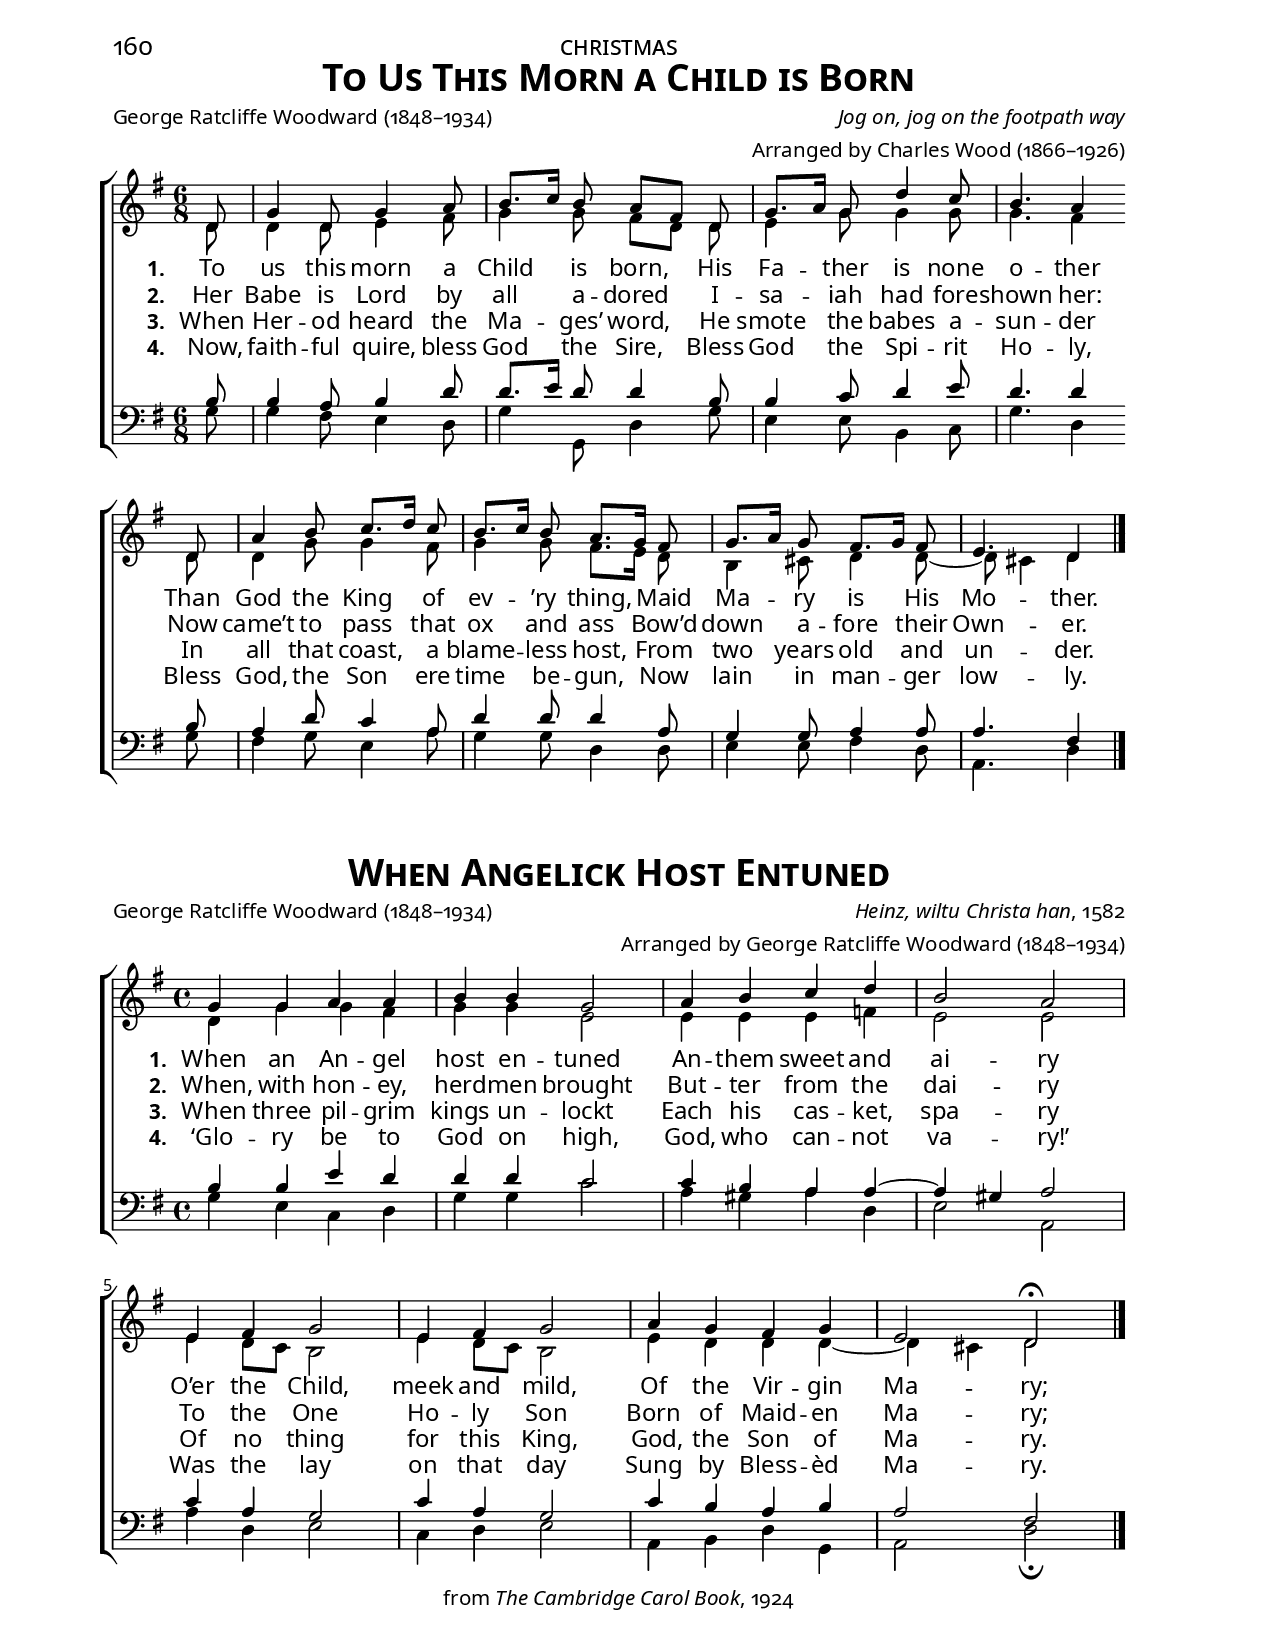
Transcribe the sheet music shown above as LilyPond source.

\version "2.24.0"
\include "util.ly"
\header {
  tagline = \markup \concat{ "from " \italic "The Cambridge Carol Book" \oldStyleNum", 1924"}
}
\paper {
  print-all-headers = ##t
  paper-height = 11\in
  paper-width = 8.5\in
  indent = 0\in
  %system-system-spacing = #'((basic-distance . 10) (padding . 0))
  system-system-spacing =
    #'((basic-distance . 0)
       (minimum-distance . 0)
       (padding . 1)
       (stretchability . 100))
  score-markup-spacing =
    #'((basic-distance . 0)
       (minimum-distance . 0)
       (padding . -20)
       (stretchability . 100))
  ragged-last-bottom = ##f
  ragged-bottom = ##f
  two-sided = ##t
  inner-margin = 1\in
  outer-margin = 0.75\in
  top-margin = 0.26\in
  bottom-margin = 0.25\in
  first-page-number = #160
  print-first-page-number = ##t
  headerLine = \markup{\override #'(font-name . "Garamond Premier Pro") \smallCapsOldStyle"christmas"}
  oddHeaderMarkup = \markup\fill-line{
     \override #'(font-name . "Garamond Premier Pro")\abs-fontsize #12.5
     \combine 
        \fill-line{"" \if \should-print-page-number
        \oldStylePageNum""
        }
        \fill-line{\headerLine}
  }
  evenHeaderMarkup = \markup {
     \override #'(font-name . "Garamond Premier Pro")\abs-fontsize #12.5
     \combine
        \if \should-print-page-number
        \oldStylePageNum""
        \fill-line{\headerLine}
  }
}
#(set-global-staff-size 18) \paper{ #(define fonts (make-pango-font-tree "Garamond Premier Pro" "Garamond Premier Pro" "Garamond Premier Pro" (/ 18 20))) }
global = {
  \key g \major
  \time 6/8
  \autoBeamOff
  \override DynamicLineSpanner.staff-padding = #0.0
  \override DynamicLineSpanner.Y-extent = #'(-1 . 1)
}

sopMusic = \relative c' {
  \partial 8 d8 |
  g4 d8 g4 a8 |
  b8.[ c16] b8 a[ fis] d |
  g8.[ a16] g8 d'4 c8 |
  b4. a4 \bar""\break d,8 |
  
  a'4 b8 c8.[ d16] c8 |
  b8.[ c16] b8 a8.[ g16] fis8 |
  g8.[ a16] g8 fis8.[ g16] fis8 |
  \partial 8*5 e4. d4 \bar "|."
}
sopWords = \lyricmode {
  
}

altoMusic = \relative c' {
  d8 |
  d4 d8 e4 fis8 |
  g4 g8 fis[ d] d |
  e4 g8 g4 g8 |
  g4. fis4 d8 |
  
  d4 g8 g4 fis8 |
  g4 g8 fis8.[ e16] d8 |
  b4 cis8 d4 d8~ |
  d cis!4 d4 \bar "|."
}
altoWords = \lyricmode {  
  \dropLyricsIX
  \set stanza = #"1. "
  To us this morn a Child is born,
  His Fa -- ther is none o -- ther
  Than God the King of ev -- ’ry thing,
  Maid Ma -- ry is His Mo -- ther.
}
altoWordsII = \lyricmode {
  \dropLyricsIX
%\markup\italic
  \set stanza = #"2. "
  Her Babe is Lord by all a -- dored
  I -- sa -- iah had fore -- shown her:
  Now came’t to pass that ox and ass
  Bow’d down a -- fore their Own -- er.
  \set ignoreMelismata = ##t
}
altoWordsIII = \lyricmode {
  \dropLyricsIX
  \set stanza = #"3. "
  When Her -- od heard the Ma -- ges’ word,
  He smote the babes a -- sun -- der
  In all that coast, a blame -- less host,
  From two years old and un -- der.
  \set ignoreMelismata = ##t
}
altoWordsIV = \lyricmode {
  \dropLyricsIX
  \set stanza = #"4. "
  Now, faith -- ful quire, bless God the Sire,
  Bless God the Spi -- rit Ho -- ly,
  Bless God, the Son ere time be -- gun,
  Now lain in man -- ger low -- ly.
  \set ignoreMelismata = ##t
}
altoWordsV = \lyricmode {
  \set stanza = #"5. "
  \set ignoreMelismata = ##t
}
altoWordsVI = \lyricmode {
  \set stanza = #"6. "
  \set ignoreMelismata = ##t
}
tenorMusic = \relative c' {
  b8 |
  b4 a8 b4 d8 |
  d8.[ e16] d8 d4 b8 |
  b4 c8 d4 e8 |
  d4. d4 b8 |
  
  a4 d8 c4 a8 |
  d4 d8 d4 a8 |
  g4 g8 a4 a8 |
  a4. fis4 \bar "|."
}
tenorWords = \lyricmode {

}

bassMusic = \relative c {
  g'8 |
  g4 fis8 e4 d8 |
  g4 g,8 d'4 g8 |
  e4 e8 b4 c8 |
  g'4. d4 g8 |
  
  fis4 g8 e4 a8 |
  g4 g8 d4 d8 |
  e4 e8 fis4 d8 |
  a4. d4 \bar "|."
}
bassWords = \lyricmode {

}

pianoRH = \relative c' {
  
}
pianoLH = \relative c' {
  
}

\score {
  <<
   \new ChoirStaff <<
    \new Staff = women <<
      \new Voice = "sopranos" { \voiceOne << \global \sopMusic >> }
      \new Voice = "altos" { \voiceTwo << \global \altoMusic >> }
    >>
   \new Staff = men <<
      \clef bass
      \new Voice = "tenors" { \voiceOne << \global \tenorMusic >> }
      \new Voice = "basses" { \voiceTwo << \global \bassMusic >> }
    >>
    \new Lyrics \with { alignAboveContext = #"women" \override VerticalAxisGroup.nonstaff-relatedstaff-spacing = #'((basic-distance . 1))} \lyricsto "sopranos" \sopWords
    \new Lyrics = "altosVI"  \with { alignBelowContext = #"women" } \lyricsto "basses" \altoWordsVI
    \new Lyrics = "altosV"  \with { alignBelowContext = #"women" } \lyricsto "basses" \altoWordsV
    \new Lyrics = "altosIV"  \with { alignBelowContext = #"women" } \lyricsto "basses" \altoWordsIV
    \new Lyrics = "altosIII"  \with { alignBelowContext = #"women" } \lyricsto "basses" \altoWordsIII
    \new Lyrics = "altosII"  \with { alignBelowContext = #"women" } \lyricsto "basses" \altoWordsII
    \new Lyrics = "altos"  \with { alignBelowContext = #"women" \override VerticalAxisGroup.nonstaff-relatedstaff-spacing = #'((padding . -0.5))} \lyricsto "basses" \altoWords
    \new Lyrics \with { alignAboveContext = #"men" \override VerticalAxisGroup.nonstaff-relatedstaff-spacing = #'((basic-distance . 1)) } \lyricsto "tenors" \tenorWords
    \new Lyrics \with { alignBelowContext = #"men" \override VerticalAxisGroup.nonstaff-relatedstaff-spacing = #'((basic-distance . 1)) } \lyricsto "basses" \bassWords
  >>
%    \new PianoStaff << \new Staff { \new Voice { \pianoRH } } \new Staff { \clef "bass" \pianoLH } >>
  >>
  \layout {
  \context {
    \Lyrics
    \override LyricText.font-size = #1.3
  }
    \context {
      \Score
      %\override SpacingSpanner.base-shortest-duration = #(ly:make-moment 1/8)
      %\override SpacingSpanner.common-shortest-duration = #(ly:make-moment 1/4)
    }
    \context {
      % Remove all empty staves
      % \Staff \RemoveEmptyStaves \override VerticalAxisGroup.remove-first = ##t
    }
    \context {
      \Lyrics
      \override LyricText.X-offset = #center-on-word
    }
  }
  \header {
    title = \markup{\override #'(font-name . "Garamond Premier Pro Semibold"){ \abs-fontsize #18 \smallCapsOldStyle"To Us This Morn a Child is Born"}}
    poet = \markup\oldStyleNum"George Ratcliffe Woodward (1848–1934)"
    composer = \markup{\italic "Jog on, jog on the footpath way"}
    arranger = \markup\oldStyleNum"Arranged by Charles Wood (1866–1926)"
  }
}







%When Angelick Host Entuned
global = {
  \key g \major
  \time 4/4
  \autoBeamOff
  \override DynamicLineSpanner.staff-padding = #0.0
  \override DynamicLineSpanner.Y-extent = #'(-1 . 1)
}

sopMusic = \relative c' {
  g'4 g a a |
  b b g2 |
  a4 b c d |
  b2 a |
  
  e4 fis g2 |
  e4 fis g2 |
  a4 g fis g |
  e2 d\fermata \bar "|."
}
sopWords = \lyricmode {
  
}

altoMusic = \relative c' {
  d4 g g fis |
  g g e2 |
  e4 e e f |
  e2 e |
  
  e4 d8[ c] b2 |
  e4 d8[ c] b2 |
  e4 d d d~ |
  d cis d2 \bar "|."
}
altoWords = \lyricmode {
  \dropLyricsIX
  \set stanza = #"1. "
  When an An -- gel host en -- tuned
  An -- them sweet and ai -- ry
  O’er the Child, meek and mild,
  \set associatedVoice = "sopranos"
  Of the Vir -- gin Ma -- ry;
}
altoWordsII = \lyricmode {
  \dropLyricsIX
%\markup\italic
  \set stanza = #"2. "
  When, with hon -- ey, herd -- men brought
  But -- ter from the dai -- ry
  To the One Ho -- ly Son
  \set associatedVoice = "sopranos"
  Born of Maid -- en Ma -- ry;
  \set ignoreMelismata = ##t
}
altoWordsIII = \lyricmode {
  \dropLyricsIX
  \set stanza = #"3. "
  When three pil -- grim kings un -- lockt
  Each his cas -- ket, spa -- ry
  Of no thing for this King,
  \set associatedVoice = "sopranos"
  God, the Son of Ma -- ry.
  \set ignoreMelismata = ##t
}
altoWordsIV = \lyricmode {
  \dropLyricsIX
  \set stanza = #"4. "
  ‘Glo -- ry be to God on high,
  God, who can -- not va -- ry!’
  Was the lay on that day
  \set associatedVoice = "sopranos"
  Sung by Bless -- èd Ma -- ry.
  \set ignoreMelismata = ##t
}
altoWordsV = \lyricmode {
  \set stanza = #"5. "
  \set ignoreMelismata = ##t
}
altoWordsVI = \lyricmode {
  \set stanza = #"6. "
  \set ignoreMelismata = ##t
}
tenorMusic = \relative c' {
  b4 b e d |
  d d c2 |
  c4 b a a~ |
  a gis a2 |
  
  c4 a g2 |
  c4 a g2 |
  c4 b a b |
  a2 fis \bar "|."
}
tenorWords = \lyricmode {

}

bassMusic = \relative c {
  g'4 e c d |
  g g c2 |
  a4 gis a d, |
  e2 a, |
  
  a'4 d, e2 |
  c4 d e2 |
  a,4 b d g, |
  a2 d\fermata \bar "|."
}
bassWords = \lyricmode {

}

pianoRH = \relative c' {
  
}
pianoLH = \relative c' {
  
}

\score {
  <<
   \new ChoirStaff <<
    \new Staff = women <<
      \new Voice = "sopranos" { \voiceOne << \global \sopMusic >> }
      \new Voice = "altos" { \voiceTwo << \global \altoMusic >> }
    >>
    \new Lyrics \with { alignAboveContext = #"women" \override VerticalAxisGroup.nonstaff-relatedstaff-spacing = #'((basic-distance . 1))} \lyricsto "sopranos" \sopWords
    \new Lyrics = "altosVI"  \with { alignBelowContext = #"women" } \lyricsto "sopranos" \altoWordsVI
    \new Lyrics = "altosV"  \with { alignBelowContext = #"women" } \lyricsto "sopranos" \altoWordsV
    \new Lyrics = "altosIV"  \with { alignBelowContext = #"women" } \lyricsto "sopranos" \altoWordsIV
    \new Lyrics = "altosIII"  \with { alignBelowContext = #"women" } \lyricsto "sopranos" \altoWordsIII
    \new Lyrics = "altosII"  \with { alignBelowContext = #"women" } \lyricsto "sopranos" \altoWordsII
    \new Lyrics = "altos"  \with { alignBelowContext = #"women" \override VerticalAxisGroup.nonstaff-relatedstaff-spacing = #'((padding . -0.5))} \lyricsto "sopranos" \altoWords
   \new Staff = men <<
      \clef bass
      \new Voice = "tenors" { \voiceOne << \global \tenorMusic >> }
      \new Voice = "basses" { \voiceTwo << \global \bassMusic >> }
    >>
    \new Lyrics \with { alignAboveContext = #"men" \override VerticalAxisGroup.nonstaff-relatedstaff-spacing = #'((basic-distance . 1)) } \lyricsto "tenors" \tenorWords
    \new Lyrics \with { alignBelowContext = #"men" \override VerticalAxisGroup.nonstaff-relatedstaff-spacing = #'((basic-distance . 1)) } \lyricsto "basses" \bassWords
  >>
%    \new PianoStaff << \new Staff { \new Voice { \pianoRH } } \new Staff { \clef "bass" \pianoLH } >>
  >>
  \layout {
  \context {
    \Lyrics
    \override LyricText.font-size = #1.3
  }
    \context {
      \Score
      %\override SpacingSpanner.base-shortest-duration = #(ly:make-moment 1/8)
      %\override SpacingSpanner.common-shortest-duration = #(ly:make-moment 1/4)
    }
    \context {
      % Remove all empty staves
      % \Staff \RemoveEmptyStaves \override VerticalAxisGroup.remove-first = ##t
    }
    \context {
      \Lyrics
      \override LyricText.X-offset = #center-on-word
    }
  }
  \header {
    title = \markup{\override #'(font-name . "Garamond Premier Pro Semibold"){ \abs-fontsize #18 \smallCapsOldStyle"When Angelick Host Entuned"}}
    poet = \markup\oldStyleNum"George Ratcliffe Woodward (1848–1934)"
    composer = \markup\concat{\italic"Heinz, wiltu Christa han" \oldStyleNum", 1582"}
    arranger = \markup\oldStyleNum"Arranged by George Ratcliffe Woodward (1848–1934)"
  }
}

